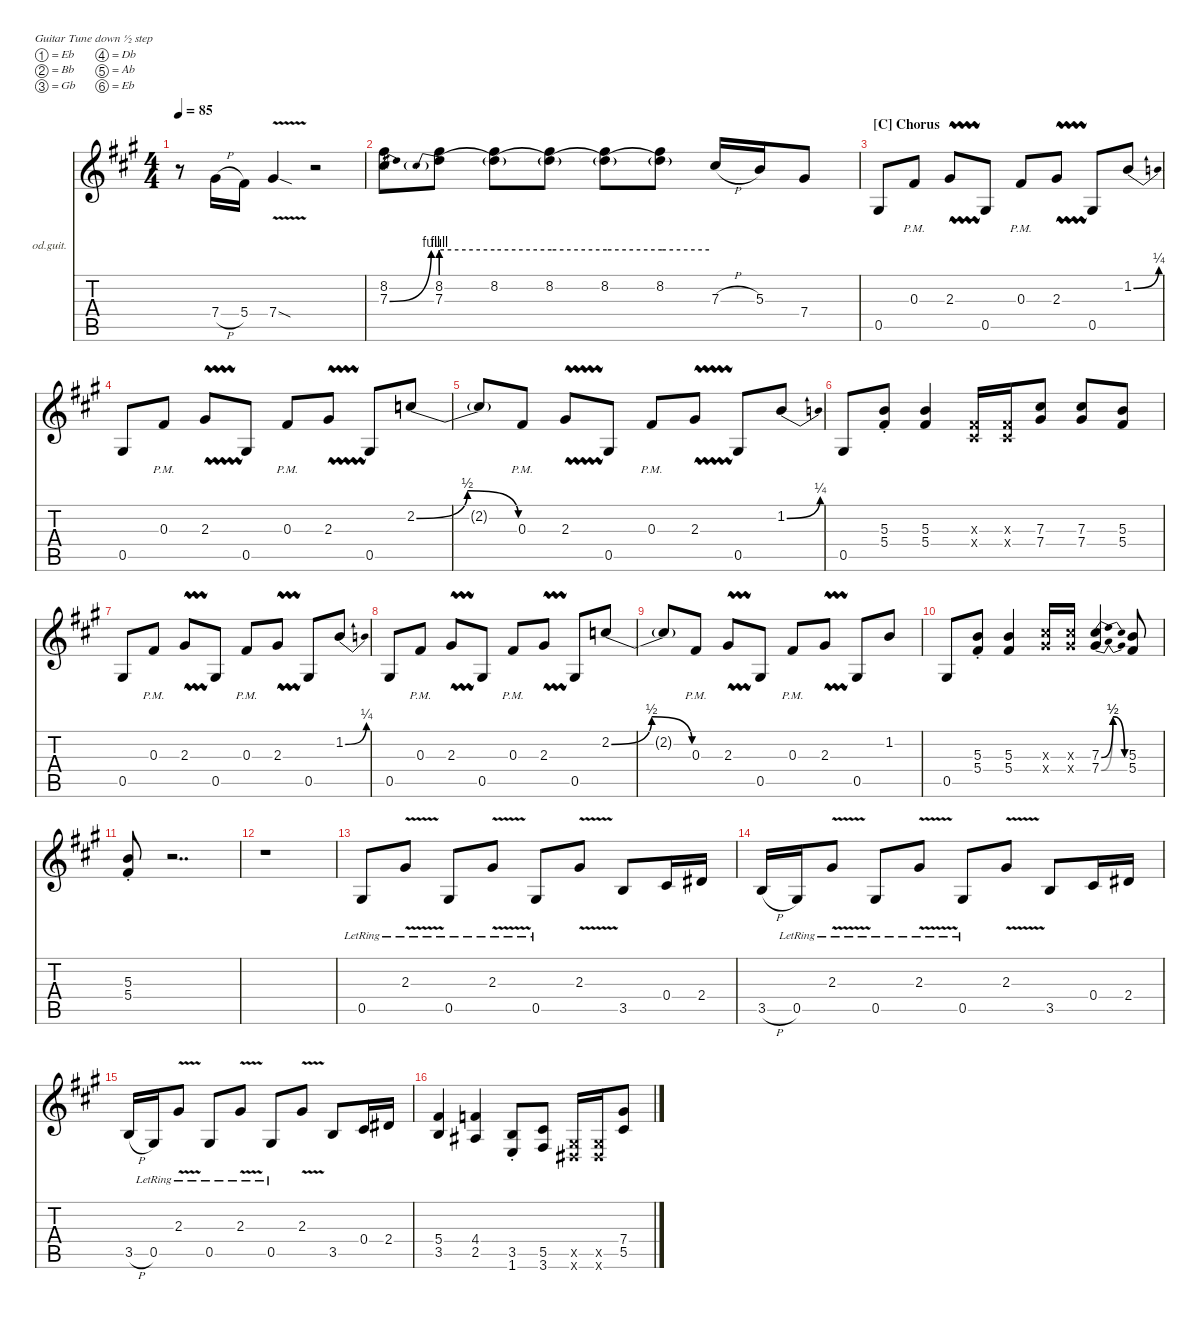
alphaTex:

\defaultSystemsLayout 4
\hideDynamics
\bracketExtendMode nobrackets
\firstSystemTrackNameOrientation horizontal
\otherSystemsTrackNameOrientation horizontal
\track ("Rhythm Guitar 2 (Kirk)" "od.guit.") {instrument overdrivenguitar}
\staff {score tabs}
\tuning (Eb4 Bb3 Gb3 Db3 Ab2 Eb2)
\ts (4 4)
\tempo 85
\clef g2
\ks a
r.8{dy mf beam Down} 7.4{h acc #}.16{beam Up} 5.4{acc #}.16{beam Up} 7.4{v sod acc #}.4{beam Up} r.2{beam Up} |
(7.3{be (bend 0 0 15 4) acc #} 8.2{acc #}).8{beam Down} (7.3{be (prebend 0 4 60 4)} 8.2{acc #}).8{beam Down} (7.3{be (hold 0 4 60 4) t} 8.2{acc #}).8{beam Down} (7.3{be (hold 0 4 60 4) t} 8.2{acc #}).8{beam Down} (7.3{be (hold 0 4 60 4) t} 8.2{acc #}).8{beam Down} (7.3{be (hold 0 4 60 4) t} 8.2{acc #}).8{beam Down} 7.3{h acc #}.16{beam Up} 5.3{acc forcenatural}.16{beam Up} 7.4{acc #}.8{beam Up} |
\section ("C" "Chorus")
0.5{acc #}.8{beam Up} 0.3{pm acc #}.8{beam Up} 2.3{vw acc #}.8{beam Up} 0.5{acc #}.8{beam Up} 0.3{pm acc #}.8{beam Up} 2.3{vw acc #}.8{beam Up} 0.5{acc #}.8{beam Up} 1.2{be (bend 0 0 24 1) acc forcenatural}.8{beam Up} |
0.5{acc #}.8{beam Up} 0.3{pm acc #}.8{beam Up} 2.3{vw acc #}.8{beam Up} 0.5{acc #}.8{beam Up} 0.3{pm acc #}.8{beam Up} 2.3{vw acc #}.8{beam Up} 0.5{acc #}.8{beam Up} 2.2{be (bendrelease 9.6 0 18 2 27.599999999999998 2 37.199999999999996 0) acc forcenatural}.8{beam Up} |
2.2{t acc forcenatural}.8{beam Up} 0.3{pm acc #}.8{beam Up} 2.3{vw acc #}.8{beam Up} 0.5{acc #}.8{beam Up} 0.3{pm acc #}.8{beam Up} 2.3{vw acc #}.8{beam Up} 0.5{acc #}.8{beam Up} 1.2{be (bend 0 0 15 1) acc forcenatural}.8{beam Up} |
0.5{acc #}.8{beam Up} (5.4{st acc #} 5.3{st acc forcenatural}).8{beam Up} (5.4{acc #} 5.3{acc forcenatural}).4{beam Up} (0.3{x acc #} 0.4{x acc #}).16{beam Up} (0.3{x acc #} 0.4{x acc #}).16{beam Up} (7.4{acc #} 7.3{acc #}).8{beam Up} (7.4{acc #} 7.3{acc #}).8{beam Up} (5.4{acc #} 5.3{acc forcenatural}).8{beam Up} |
0.5{acc #}.8{beam Up} 0.3{pm acc #}.8{beam Up} 2.3{vw acc #}.8{beam Up} 0.5{acc #}.8{beam Up} 0.3{pm acc #}.8{beam Up} 2.3{vw acc #}.8{beam Up} 0.5{acc #}.8{beam Up} 1.2{be (bend 0 0 24 1) acc forcenatural}.8{beam Up} |
0.5{acc #}.8{beam Up} 0.3{pm acc #}.8{beam Up} 2.3{vw acc #}.8{beam Up} 0.5{acc #}.8{beam Up} 0.3{pm acc #}.8{beam Up} 2.3{vw acc #}.8{beam Up} 0.5{acc #}.8{beam Up} 2.2{be (bendrelease 9.6 0 18 2 27.599999999999998 2 37.199999999999996 0) acc forcenatural}.8{beam Up} |
2.2{t acc forcenatural}.8{beam Up} 0.3{pm acc #}.8{beam Up} 2.3{vw acc #}.8{beam Up} 0.5{acc #}.8{beam Up} 0.3{pm acc #}.8{beam Up} 2.3{vw acc #}.8{beam Up} 0.5{acc #}.8{beam Up} 1.2{acc forcenatural}.8{beam Up} |
0.5{acc #}.8{beam Up} (5.4{st acc #} 5.3{st acc forcenatural}).8{beam Up} (5.4{acc #} 5.3{acc forcenatural}).4{beam Up} (7.4{x acc #} 7.3{x acc #}).16{beam Up} (7.4{x acc #} 7.3{x acc #}).16{beam Up} (7.4{be (bendrelease 0 0 10.799999999999999 2 20.4 2 30 0) acc #} 7.3{be (bendrelease 0 0 12 2 20.4 2 30 0) acc #}).4{beam Up} (5.4{acc #} 5.3{acc forcenatural}).8{beam Up} |
(5.4{st acc #} 5.3{st acc forcenatural}).8{beam Up} r.2{dd beam Up} |
r.1{beam Down} |
0.5{lr acc #}.8{beam Up} 2.3{v lr acc #}.8{beam Up} 0.5{lr acc #}.8{beam Up} 2.3{v lr acc #}.8{beam Up} 0.5{lr acc #}.8{beam Up} 2.3{v acc #}.8{beam Up} 3.5{acc forcenatural}.8{beam Up} 0.4{acc #}.16{beam Up} 2.4{acc #}.16{beam Up} |
3.5{h acc forcenatural}.16{beam Up} 0.5{lr acc #}.16{beam Up} 2.3{v lr acc #}.8{beam Up} 0.5{lr acc #}.8{beam Up} 2.3{v lr acc #}.8{beam Up} 0.5{lr acc #}.8{beam Up} 2.3{v acc #}.8{beam Up} 3.5{acc forcenatural}.8{beam Up} 0.4{acc #}.16{beam Up} 2.4{acc #}.16{beam Up} |
3.5{h acc forcenatural}.16{beam Up} 0.5{lr acc #}.16{beam Up} 2.3{v lr acc #}.8{beam Up} 0.5{lr acc #}.8{beam Up} 2.3{v lr acc #}.8{beam Up} 0.5{lr acc #}.8{beam Up} 2.3{v acc #}.8{beam Up} 3.5{acc forcenatural}.8{beam Up} 0.4{acc #}.16{beam Up} 2.4{acc #}.16{beam Up} |
(3.5{acc forcenatural} 5.4{acc #}).4{beam Up} (2.5{acc #} 4.4{acc forcenatural}).4{beam Up} (1.6{st acc forcenatural} 3.5{st acc forcenatural}).8{beam Up} (3.6{acc #} 5.5{acc #}).8{beam Up} (0.5{x acc #} 0.6{x acc #}).16{beam Up} (0.5{x acc #} 0.6{x acc #}).16{beam Up} (5.5{acc #} 7.4{acc #}).8{beam Up}
